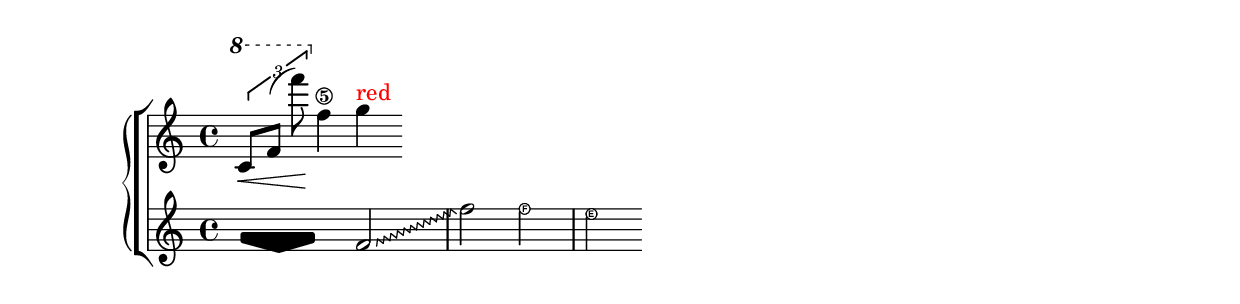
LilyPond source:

\header {
  texidoc = "Excercise all output functions"
}

\version "2.7.39"

\paper { ragged-right = ##t }

\relative {
  \new StaffGroup \new PianoStaff <<
    \new Staff
      {
	#(set-octavation 1)
	\times 2/3 {  c'8[\< f]( f''\!)  }
	#(set-octavation 0)
	<f,, \5>4

	\override TextScript #'color = #red
	g4^"red"
      }
    
    \new Staff \relative c'' {
      \makeClusters { <g a>8 <e a> <g a>4 }
      
      \override Glissando #'style = #'zigzag
      f2 \glissando f'
      \setEasyHeads
      f e 
    }
  >>
}
